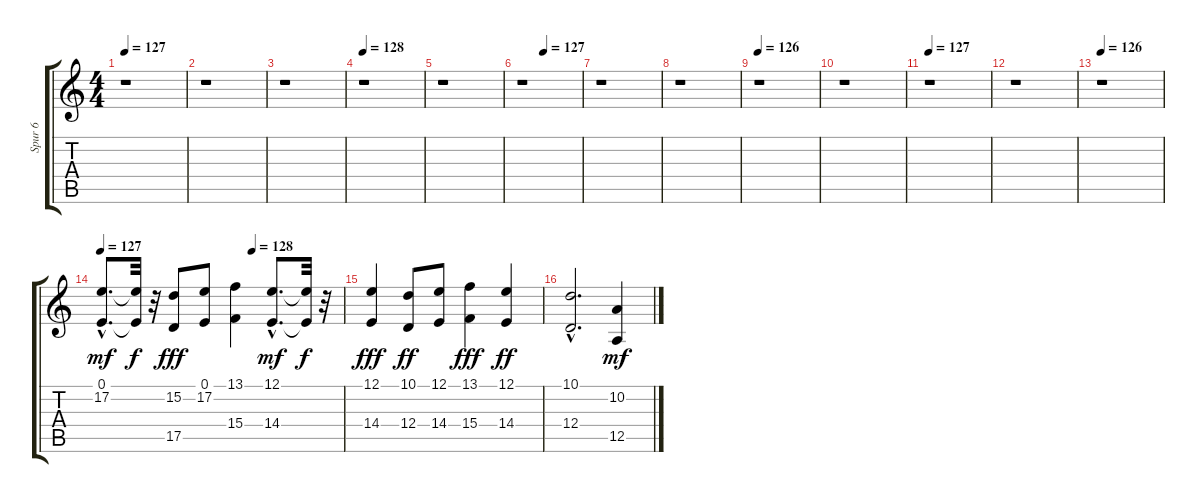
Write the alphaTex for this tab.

\track ("Spur 6" "Spur 6") {instrument stringensemble2}
\staff {score tabs}
\tuning (E4 B3 G3 D3 A2 E2) {hide}
\ts (4 4)
\tempo 127
\clef g2
\ks c
r.1{dy f} |
r.1 |
r.1 |
\tempo 128
r.1 |
r.1 |
\tempo (127 0.375)
r.1 |
r.1 |
r.1 |
\tempo 126
r.1 |
r.1 |
\tempo 127
r.1 |
r.1 |
\tempo 126
r.1 |
\tempo 127
\tempo (128 0.625)
(0.1{hac} 17.2{hac}).8{d dy mf volume 15 instrument stringensemble2} (0.1{t} 17.2{t}).32{dy f} r.32 (15.2 17.5).8{dy fff volume 12} (0.1 17.2).8{volume 11} (13.1 15.4).4 (12.1{hac} 14.4{hac}).8{d dy mf volume 13} (12.1{t} 14.4{t}).32{dy f} r.32 |
(12.1 14.4).4{dy fff volume 12} (10.1 12.4).8{dy ff} (12.1 14.4).8{volume 12} (13.1 15.4).4{dy fff volume 13} (12.1 14.4).4{dy ff volume 13} |
(10.1{hac} 12.4{hac}).2{d volume 14} (10.2 12.5).4{dy mf volume 13}
